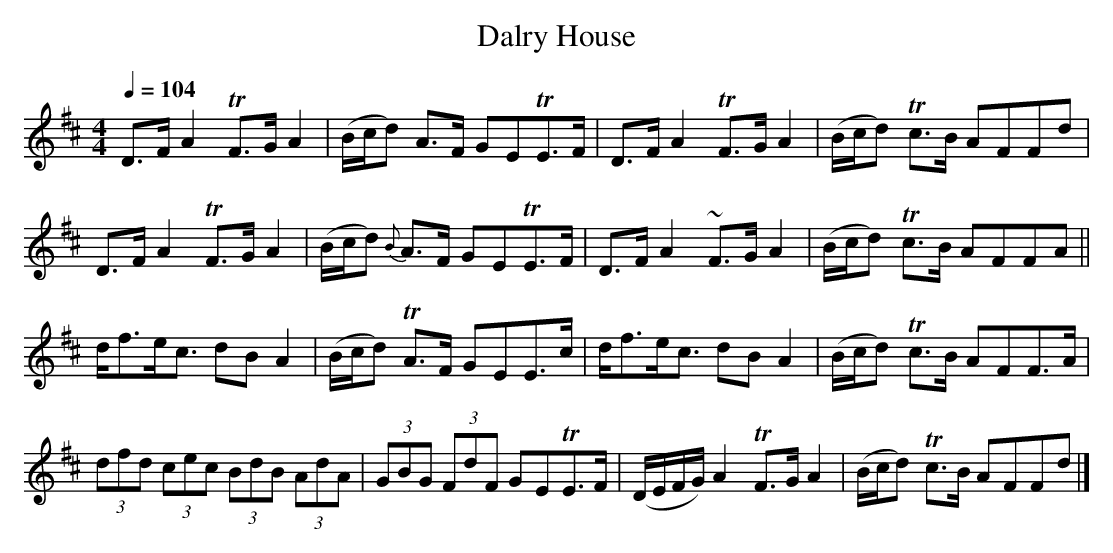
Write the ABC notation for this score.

X:1
T:Dalry House
M:4/4
L:1/8
Q:1/4=104
K:D
  D>F   A2   TF>G   A2 |(B/c/d)    A>F GETE>F| D>F       A2 TF>GA2|(B/c/d) Tc>B AFFd |
  D>F   A2   TF>G   A2 |(B/c/d) {B}A>F GETE>F| D>F       A2 ~F>GA2|(B/c/d) Tc>B AFFA||
  d<fe<c      dB    A2 |(B/c/d)   TA>F GEE>c | d<fe<c        dB A2|(B/c/d) Tc>B AFF>A|
(3dfd (3cec (3BdB (3AdA|(3GBG    (3FdF GETE>F|(D/E/F/G/) A2 TF>GA2|(B/c/d) Tc>B AFFd|]
